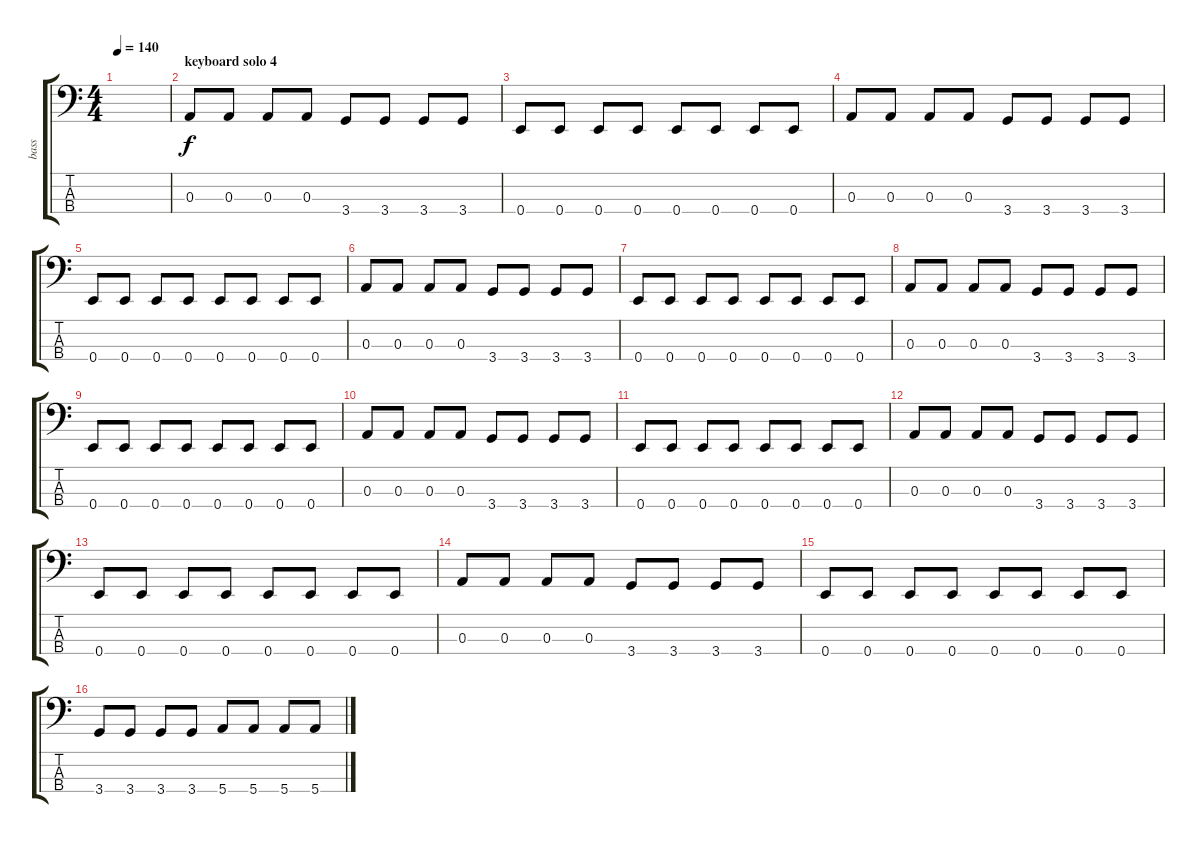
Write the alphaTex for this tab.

\track ("bass" "bass") {instrument electricbassfinger}
\staff {score tabs}
\tuning (G2 D2 A1 E1) {hide}
\ts (4 4)
\tempo 140
\clef f4
\ks c
|
\section ("" "keyboard solo 4")
0.3.8 0.3.8 0.3.8 0.3.8 3.4.8 3.4.8 3.4.8 3.4.8 |
0.4.8 0.4.8 0.4.8 0.4.8 0.4.8 0.4.8 0.4.8 0.4.8 |
0.3.8 0.3.8 0.3.8 0.3.8 3.4.8 3.4.8 3.4.8 3.4.8 |
0.4.8 0.4.8 0.4.8 0.4.8 0.4.8 0.4.8 0.4.8 0.4.8 |
0.3.8 0.3.8 0.3.8 0.3.8 3.4.8 3.4.8 3.4.8 3.4.8 |
0.4.8 0.4.8 0.4.8 0.4.8 0.4.8 0.4.8 0.4.8 0.4.8 |
0.3.8 0.3.8 0.3.8 0.3.8 3.4.8 3.4.8 3.4.8 3.4.8 |
0.4.8 0.4.8 0.4.8 0.4.8 0.4.8 0.4.8 0.4.8 0.4.8 |
0.3.8 0.3.8 0.3.8 0.3.8 3.4.8 3.4.8 3.4.8 3.4.8 |
0.4.8 0.4.8 0.4.8 0.4.8 0.4.8 0.4.8 0.4.8 0.4.8 |
0.3.8 0.3.8 0.3.8 0.3.8 3.4.8 3.4.8 3.4.8 3.4.8 |
0.4.8 0.4.8 0.4.8 0.4.8 0.4.8 0.4.8 0.4.8 0.4.8 |
0.3.8 0.3.8 0.3.8 0.3.8 3.4.8 3.4.8 3.4.8 3.4.8 |
0.4.8 0.4.8 0.4.8 0.4.8 0.4.8 0.4.8 0.4.8 0.4.8 |
3.4.8 3.4.8 3.4.8 3.4.8 5.4.8 5.4.8 5.4.8 5.4.8
